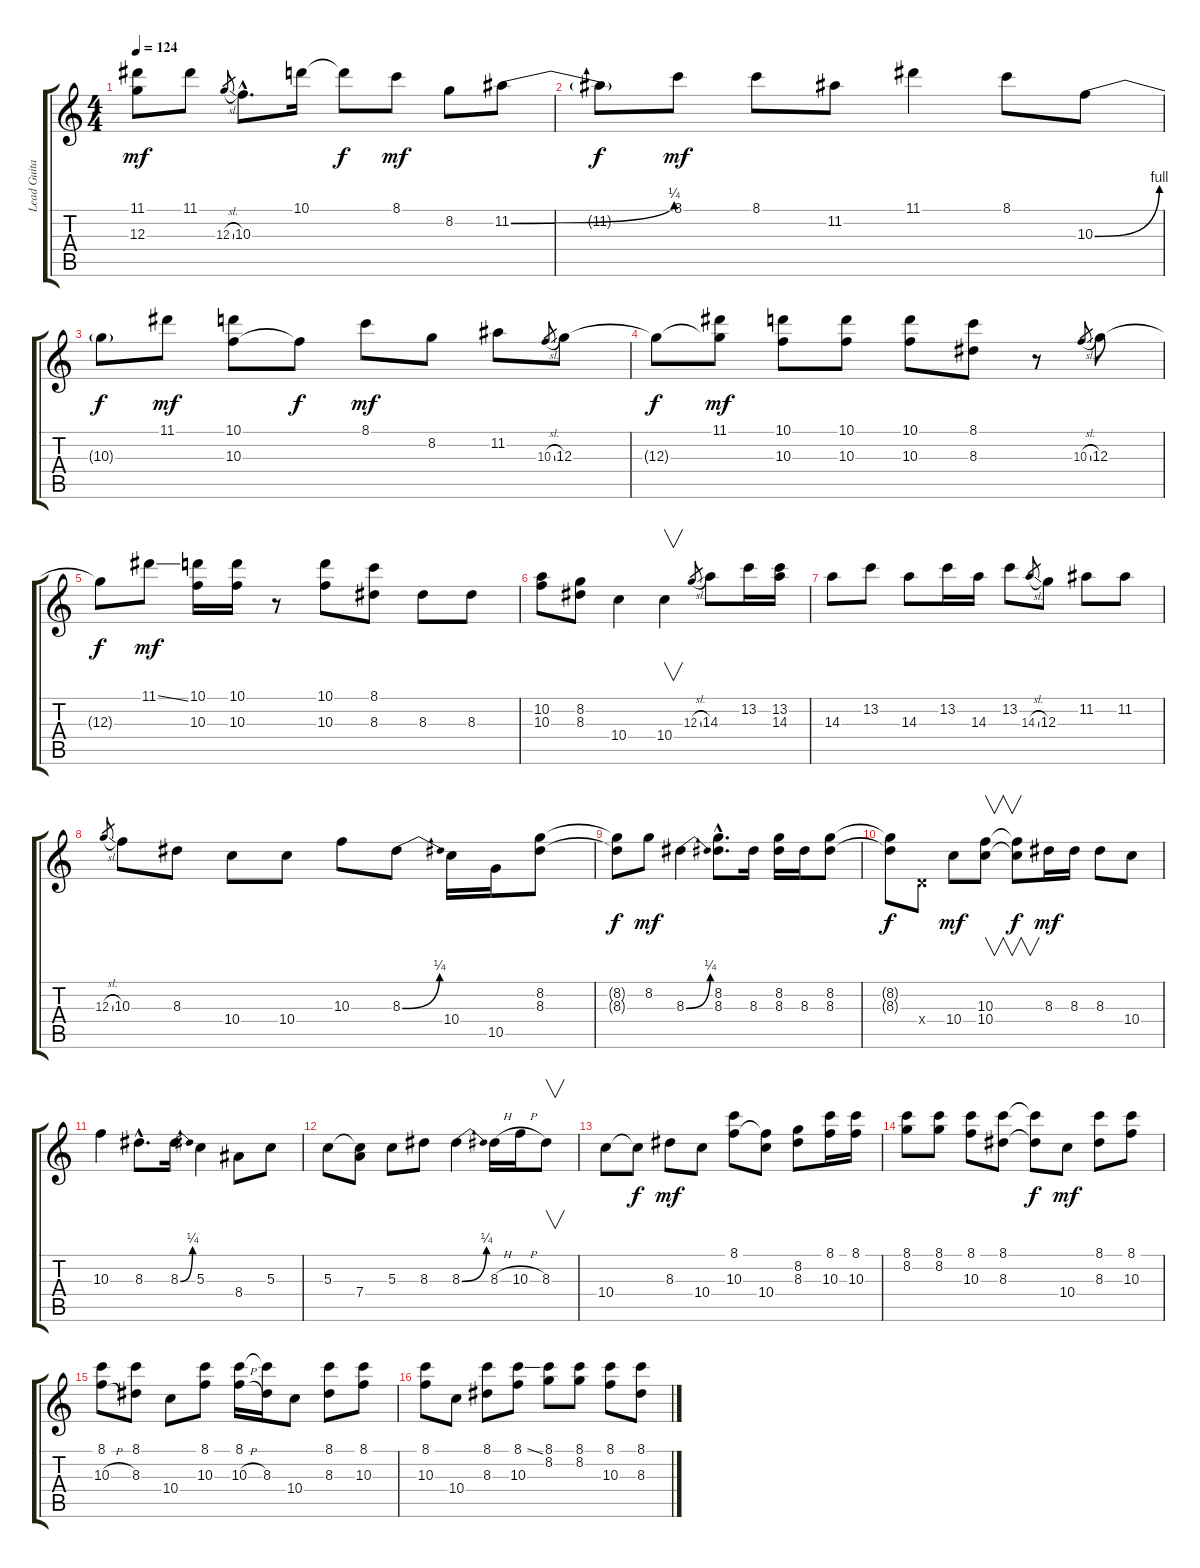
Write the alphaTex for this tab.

\track ("Lead Guitar" "Lead Guita") {instrument distortionguitar}
\staff {score tabs}
\tuning (E4 B3 G3 D3 A2 E2) {hide}
\ts (4 4)
\tempo 124
\clef g2
\ks c
(11.1 12.3{t}).8{dy mf} 11.1.8 12.3{sl}.8{gr} 10.3{hac}.8{d} 10.1.16 10.1{t}.8{dy f} 8.1.8{dy mf} 8.2.8 11.2{be (bend 0 0 60 1)}.8 |
11.2{t}.8{dy f} 8.1.8{dy mf} 8.1.8 11.2.8 11.1.4 8.1.8 10.3{be (bend 0 0 60 4)}.8 |
10.3{t}.8{dy f} 11.1.8{dy mf} (10.1 10.3).8 10.3{t}.8{dy f} 8.1.8{dy mf} 8.2.8 11.2.8 10.3{sl}.8{gr} 12.3.8 |
12.3{t}.8{dy f} (11.1 12.3{t}).8{dy mf} (10.1 10.3).8 (10.1 10.3).8 (10.1 10.3).8 (8.1 8.3).8 r.8 10.3{sl}.8{gr} 12.3.8 |
12.3{t}.8{dy f} 11.1{ss}.8{dy mf} (10.1 10.3).16 (10.1 10.3).16 r.8 (10.1 10.3).8 (8.1 8.3).8 8.3.8 8.3.8 |
(10.2 10.3).8 (8.2 8.3).8 10.4.4 10.4.4{v} 12.3{sl}.8{gr} 14.3.8 13.2.16 (13.2 14.3).16 |
14.3.8 13.2.8 14.3.8 13.2.16 14.3.16 13.2.8 14.3{sl}.8{gr} 12.3.8 11.2.8 11.2.8 |
12.3{sl}.8{gr} 10.3.8 8.3.8 10.4.8 10.4.8 10.3.8 8.3{be (bend 0 0 60 1)}.8 10.4.16 10.5.16 (8.2 8.3).8 |
(8.2{t} 8.3{t}).8{dy f} 8.2.8{dy mf} 8.3{be (bend 0 0 60 1)}.4 (8.2{hac} 8.3{hac}).8{d} 8.3.16 (8.2 8.3).16 8.3.16 (8.2 8.3).8 |
(8.2{t} 8.3{t}).8{dy f} 0.4{x}.8 10.4.8{dy mf} (10.3 10.4).8{v} (10.3{t} 10.4{t}).8{v dy f} 8.3.16{dy mf} 8.3.16 8.3.8 10.4.8 |
10.3.4 8.3{hac}.8{d} 8.3{be (bend 0 0 60 1)}.16 5.3.4 8.4.8 5.3.8 |
5.3.8 (5.3{t} 7.4).8 5.3.8 8.3.8 8.3{be (bend 0 0 60 1)}.4 8.3{h}.16 10.3{h}.16 8.3.8{v} |
10.4.8 10.4{t}.8{dy f} 8.3.8{dy mf} 10.4.8 (8.1 10.3).8 (10.3{t} 10.4).8 (8.2 8.3).8 (8.1 10.3).16 (8.1 10.3).16 |
(8.1 8.2).8 (8.1 8.2).8 (8.1 10.3).8 (8.1 8.3).8 (8.1{t} 8.3{t}).8{dy f} 10.4.8{dy mf} (8.1 8.3).8 (8.1 10.3).8 |
(8.1 10.3{h}).8 (8.1 8.3).8 10.4.8 (8.1 10.3).8 (8.1 10.3{h}).16 (8.1{t} 8.3).16 10.4.8 (8.1 8.3).8 (8.1 10.3).8 |
(8.1 10.3).8 10.4.8 (8.1 8.3).8 (8.1{ss} 10.3).8 (8.1 8.2).8 (8.1 8.2).8 (8.1 10.3).8 (8.1 8.3).8
